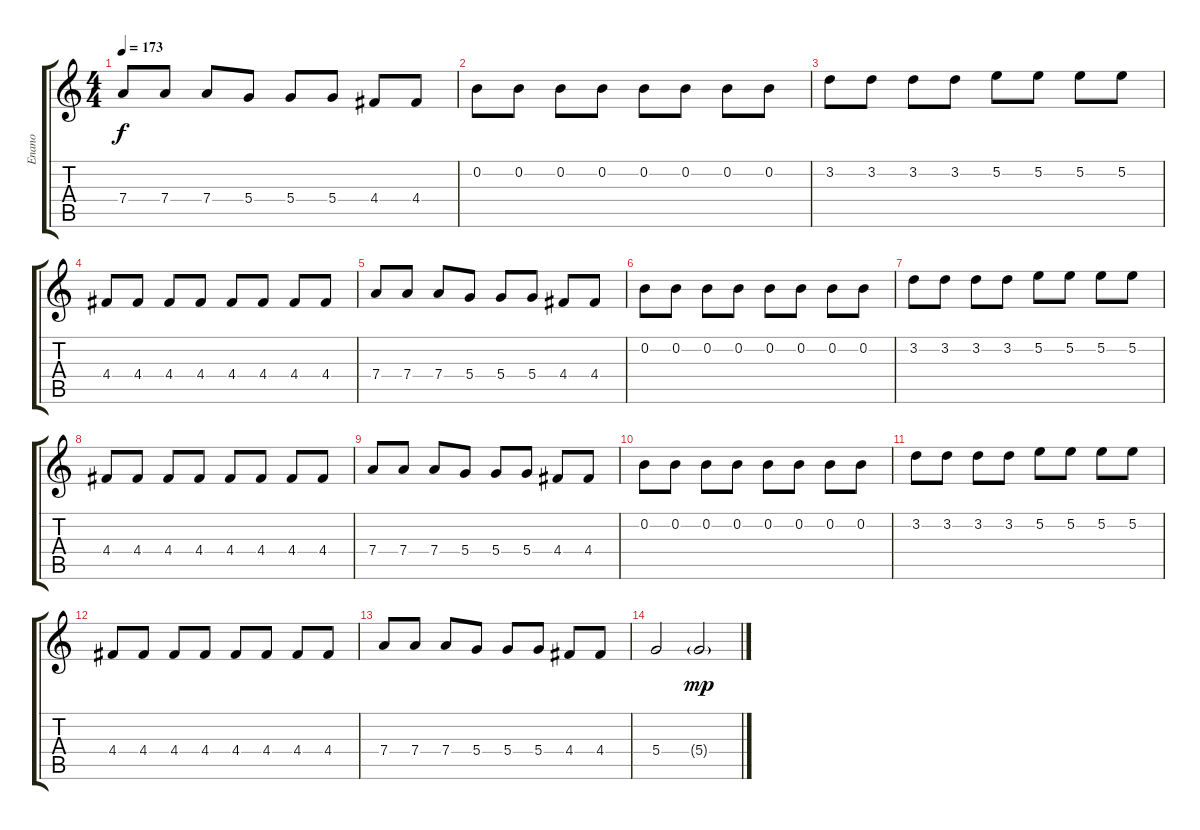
\track ("Enano" "Enano") {instrument distortionguitar}
\staff {score tabs}
\tuning (E4 B3 G3 D3 A2 D2) {hide}
\ts (4 4)
\tempo 173
\clef g2
\ks c
7.4.8{dy f} 7.4.8 7.4.8 5.4.8 5.4.8 5.4.8 4.4.8 4.4.8 |
0.2.8 0.2.8 0.2.8 0.2.8 0.2.8 0.2.8 0.2.8 0.2.8 |
3.2.8 3.2.8 3.2.8 3.2.8 5.2.8 5.2.8 5.2.8 5.2.8 |
4.4.8 4.4.8 4.4.8 4.4.8 4.4.8 4.4.8 4.4.8 4.4.8 |
7.4.8 7.4.8 7.4.8 5.4.8 5.4.8 5.4.8 4.4.8 4.4.8 |
0.2.8 0.2.8 0.2.8 0.2.8 0.2.8 0.2.8 0.2.8 0.2.8 |
3.2.8 3.2.8 3.2.8 3.2.8 5.2.8 5.2.8 5.2.8 5.2.8 |
4.4.8 4.4.8 4.4.8 4.4.8 4.4.8 4.4.8 4.4.8 4.4.8 |
7.4.8 7.4.8 7.4.8 5.4.8 5.4.8 5.4.8 4.4.8 4.4.8 |
0.2.8 0.2.8 0.2.8 0.2.8 0.2.8 0.2.8 0.2.8 0.2.8 |
3.2.8 3.2.8 3.2.8 3.2.8 5.2.8 5.2.8 5.2.8 5.2.8 |
4.4.8 4.4.8 4.4.8 4.4.8 4.4.8 4.4.8 4.4.8 4.4.8 |
7.4.8 7.4.8 7.4.8 5.4.8 5.4.8 5.4.8 4.4.8 4.4.8 |
5.4.2 5.4{g}.2{dy mp}
